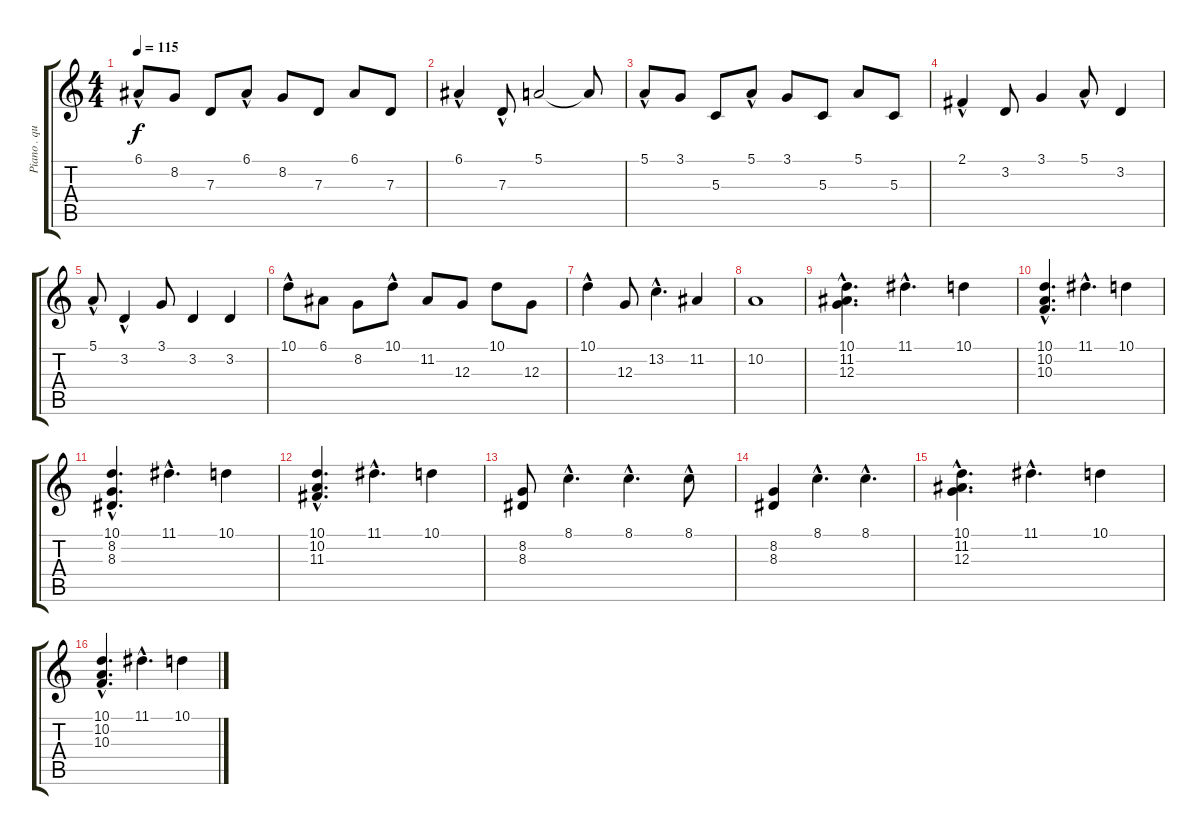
\track ("Piano . queue" "Piano . qu") {instrument acousticgrandpiano}
\staff {score tabs}
\tuning (E4 B3 G3 D3 A2 E2) {hide}
\ts (4 4)
\tempo 115
\clef g2
\ks c
6.1{hac}.8{dy f instrument acousticgrandpiano} 8.2.8 7.3.8 6.1{hac}.8 8.2.8 7.3.8 6.1.8 7.3.8 |
6.1{hac}.4 7.3{hac}.8 5.1.2 5.1{t}.8 |
5.1{hac}.8 3.1.8 5.3.8 5.1{hac}.8 3.1.8 5.3.8 5.1.8 5.3.8 |
2.1{hac}.4 3.2.8 3.1.4 5.1{hac}.8 3.2.4 |
5.1{hac}.8 3.2{hac}.4 3.1.8 3.2.4 3.2.4 |
10.1{hac}.8 6.1.8 8.2.8 10.1{hac}.8 11.2.8 12.3.8 10.1.8 12.3.8 |
10.1{hac}.4 12.3.8 13.2{hac}.4{d} 11.2.4 |
10.2.1 |
(10.1{hac} 11.2 12.3).4{d} 11.1{hac}.4{d} 10.1.4 |
(10.1{hac} 10.2 10.3).4{d} 11.1{hac}.4{d} 10.1.4 |
(10.1{hac} 8.2 8.3).4{d} 11.1{hac}.4{d} 10.1.4 |
(10.1{hac} 10.2 11.3).4{d} 11.1{hac}.4{d} 10.1.4 |
(8.2 8.3).8 8.1{hac}.4{d} 8.1{hac}.4{d} 8.1{hac}.8 |
(8.2 8.3).4 8.1{hac}.4{d} 8.1{hac}.4{d} |
(10.1{hac} 11.2 12.3).4{d} 11.1{hac}.4{d} 10.1.4 |
(10.1{hac} 10.2 10.3).4{d} 11.1{hac}.4{d} 10.1.4
